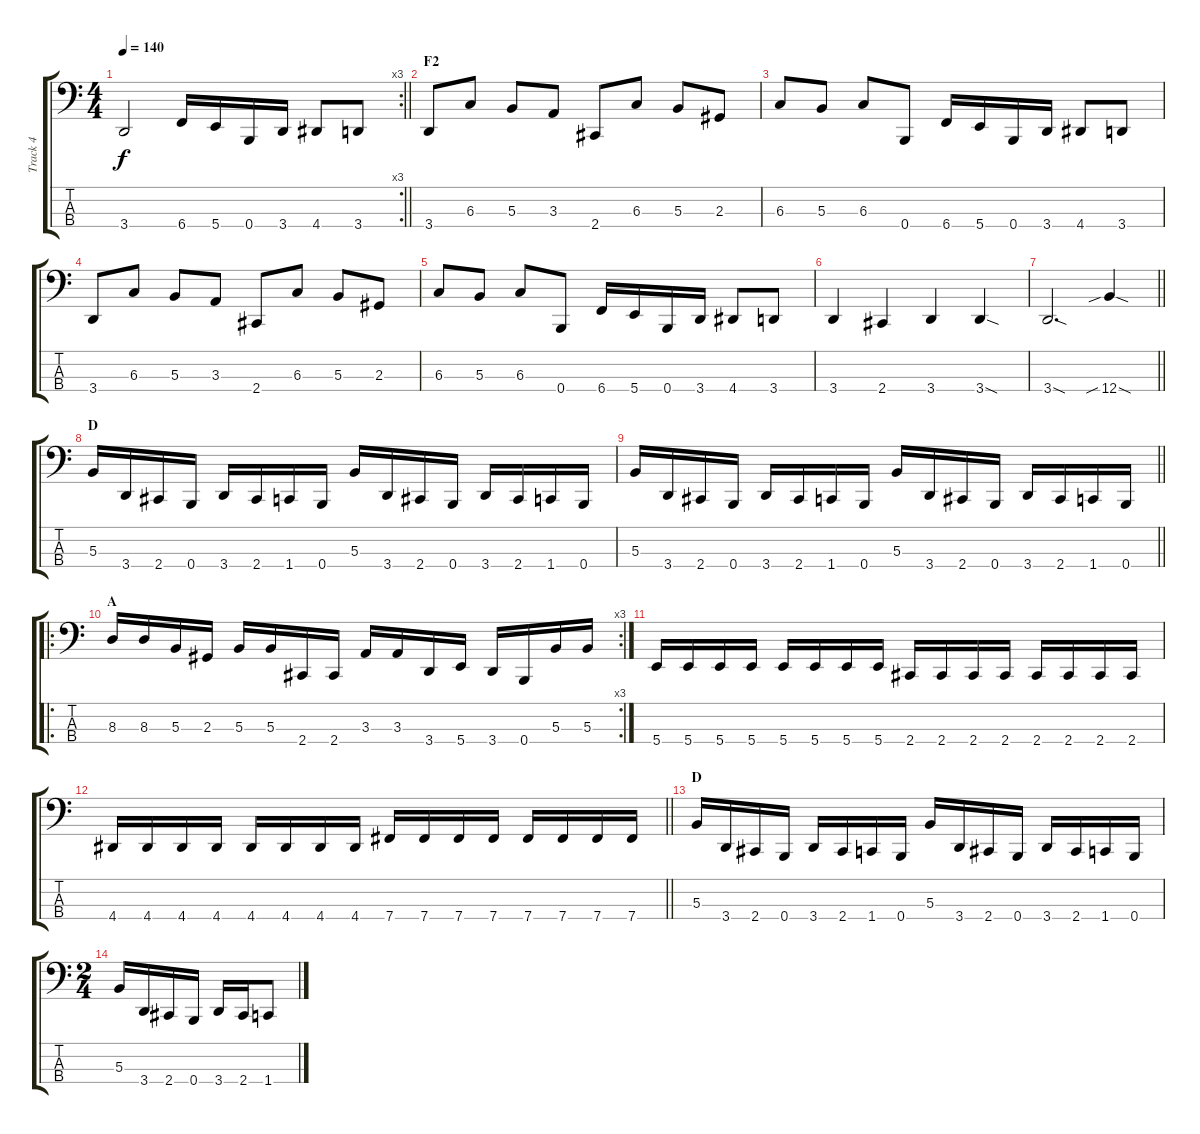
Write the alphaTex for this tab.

\track ("Track 4" "Track 4") {instrument electricbasspick}
\staff {score tabs}
\tuning (E2 B1 Gb1 B0) {hide}
\rc 3
\ts (4 4)
\tempo 140
\clef f4
\barLineRight lightlight
\ks c
3.4.2{dy f} 6.4.16 5.4.16 0.4.16 3.4.16 4.4.8 3.4.8 |
\section ("" "F2")
3.4.8 6.3.8 5.3.8 3.3.8 2.4.8 6.3.8 5.3.8 2.3.8 |
6.3.8 5.3.8 6.3.8 0.4.8 6.4.16 5.4.16 0.4.16 3.4.16 4.4.8 3.4.8 |
3.4.8 6.3.8 5.3.8 3.3.8 2.4.8 6.3.8 5.3.8 2.3.8 |
6.3.8 5.3.8 6.3.8 0.4.8 6.4.16 5.4.16 0.4.16 3.4.16 4.4.8 3.4.8 |
3.4.4 2.4.4 3.4.4 3.4{sod}.4 |
\barLineRight lightlight
3.4{sod}.2{d} 12.4{sib sod}.4 |
\section ("" "D")
5.3.16 3.4.16 2.4.16 0.4.16 3.4.16 2.4.16 1.4.16 0.4.16 5.3.16 3.4.16 2.4.16 0.4.16 3.4.16 2.4.16 1.4.16 0.4.16 |
\barLineRight lightlight
5.3.16 3.4.16 2.4.16 0.4.16 3.4.16 2.4.16 1.4.16 0.4.16 5.3.16 3.4.16 2.4.16 0.4.16 3.4.16 2.4.16 1.4.16 0.4.16 |
\ro
\rc 3
\section ("" "A")
8.3.16 8.3.16 5.3.16 2.3.16 5.3.16 5.3.16 2.4.16 2.4.16 3.3.16 3.3.16 3.4.16 5.4.16 3.4.16 0.4.16 5.3.16 5.3.16 |
5.4.16 5.4.16 5.4.16 5.4.16 5.4.16 5.4.16 5.4.16 5.4.16 2.4.16 2.4.16 2.4.16 2.4.16 2.4.16 2.4.16 2.4.16 2.4.16 |
\barLineRight lightlight
4.4.16 4.4.16 4.4.16 4.4.16 4.4.16 4.4.16 4.4.16 4.4.16 7.4.16 7.4.16 7.4.16 7.4.16 7.4.16 7.4.16 7.4.16 7.4.16 |
\section ("" "D")
5.3.16 3.4.16 2.4.16 0.4.16 3.4.16 2.4.16 1.4.16 0.4.16 5.3.16 3.4.16 2.4.16 0.4.16 3.4.16 2.4.16 1.4.16 0.4.16 |
\ts (2 4)
5.3.16 3.4.16 2.4.16 0.4.16 3.4.16 2.4.16 1.4.8
